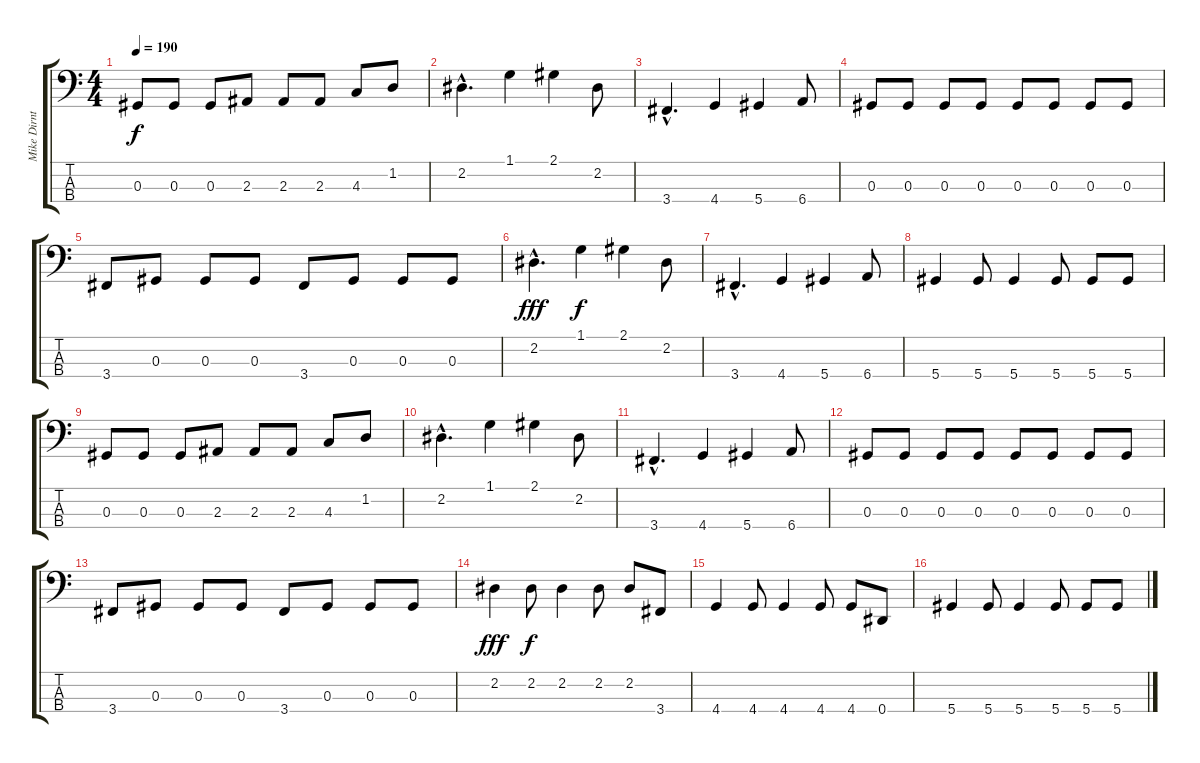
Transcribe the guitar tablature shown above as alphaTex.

\track ("Mike Dirnt" "Mike Dirnt") {instrument electricbasspick}
\staff {score tabs}
\tuning (Gb2 Db2 Ab1 Eb1) {hide}
\ts (4 4)
\tempo 190
\clef f4
\ks c
0.3.8{dy f} 0.3.8 0.3.8 2.3.8 2.3.8 2.3.8 4.3.8 1.2.8 |
2.2{hac}.4{d} 1.1.4 2.1.4 2.2.8 |
3.4{hac}.4{d} 4.4.4 5.4.4 6.4.8 |
0.3.8 0.3.8 0.3.8 0.3.8 0.3.8 0.3.8 0.3.8 0.3.8 |
3.4.8 0.3.8 0.3.8 0.3.8 3.4.8 0.3.8 0.3.8 0.3.8 |
2.2{hac}.4{d dy fff} 1.1.4{dy f} 2.1.4 2.2.8 |
3.4{hac}.4{d} 4.4.4 5.4.4 6.4.8 |
5.4.4 5.4.8 5.4.4 5.4.8 5.4.8 5.4.8 |
0.3.8 0.3.8 0.3.8 2.3.8 2.3.8 2.3.8 4.3.8 1.2.8 |
2.2{hac}.4{d} 1.1.4 2.1.4 2.2.8 |
3.4{hac}.4{d} 4.4.4 5.4.4 6.4.8 |
0.3.8 0.3.8 0.3.8 0.3.8 0.3.8 0.3.8 0.3.8 0.3.8 |
3.4.8 0.3.8 0.3.8 0.3.8 3.4.8 0.3.8 0.3.8 0.3.8 |
2.2.4{dy fff} 2.2.8{dy f} 2.2.4 2.2.8 2.2.8 3.4.8 |
4.4.4 4.4.8 4.4.4 4.4.8 4.4.8 0.4.8 |
5.4.4 5.4.8 5.4.4 5.4.8 5.4.8 5.4.8
